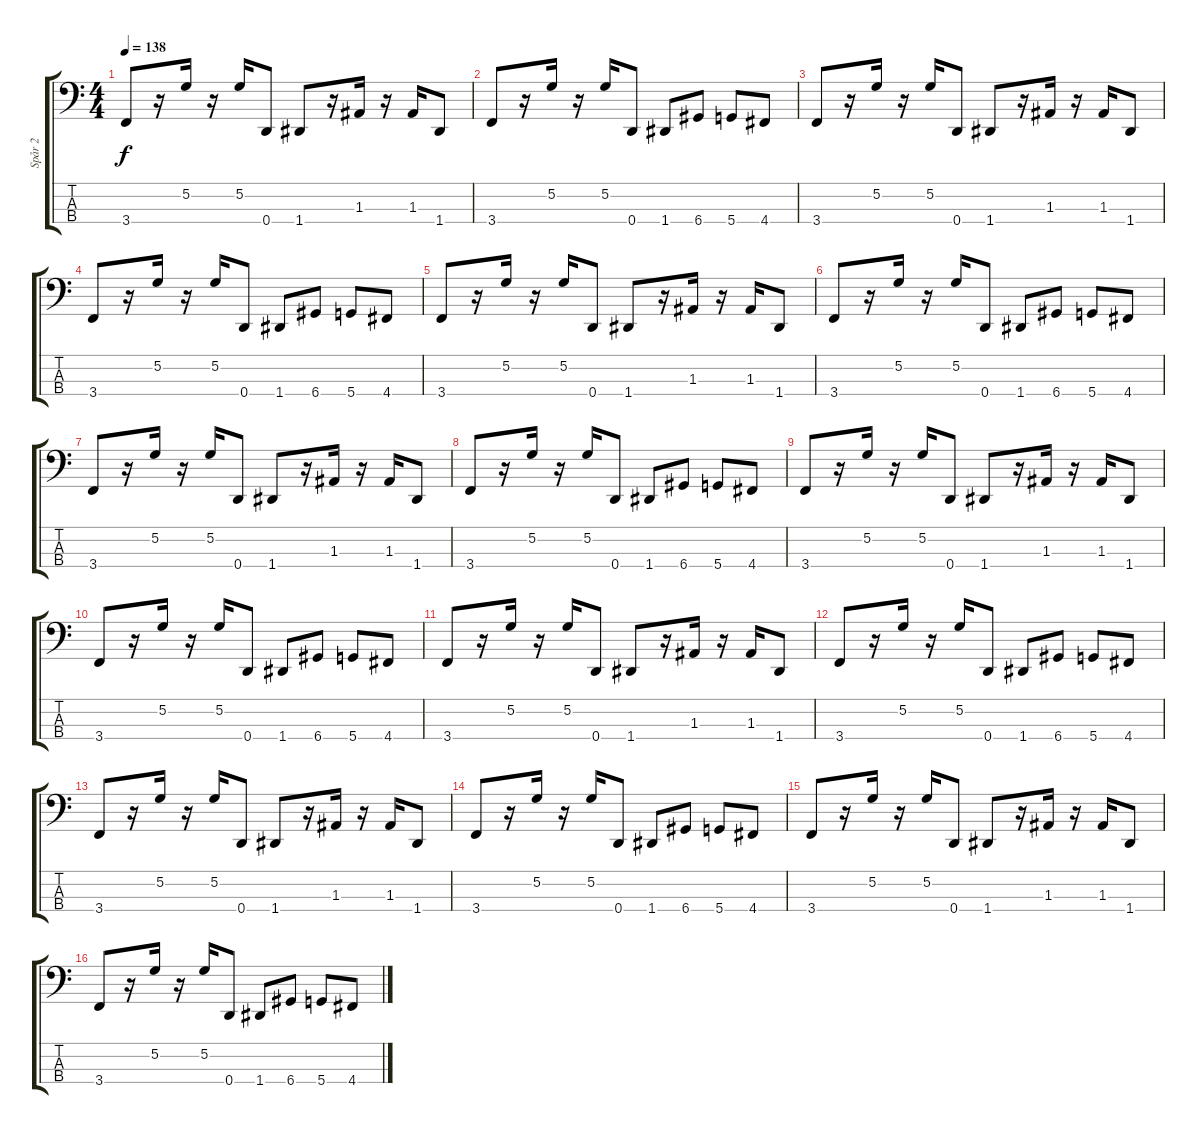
\track ("Spår 2" "Spår 2") {instrument slapbass1}
\staff {score tabs}
\tuning (G2 D2 A1 D1) {hide}
\ts (4 4)
\tempo 138
\clef f4
\ks c
3.4.8{dy f instrument slapbass1} r.16 5.2.16 r.16 5.2.16 0.4.8 1.4.8 r.16 1.3.16 r.16 1.3.16 1.4.8 |
3.4.8 r.16 5.2.16 r.16 5.2.16 0.4.8 1.4.8 6.4.8 5.4.8 4.4.8 |
3.4.8 r.16 5.2.16 r.16 5.2.16 0.4.8 1.4.8 r.16 1.3.16 r.16 1.3.16 1.4.8 |
3.4.8 r.16 5.2.16 r.16 5.2.16 0.4.8 1.4.8 6.4.8 5.4.8 4.4.8 |
3.4.8 r.16 5.2.16 r.16 5.2.16 0.4.8 1.4.8 r.16 1.3.16 r.16 1.3.16 1.4.8 |
3.4.8 r.16 5.2.16 r.16 5.2.16 0.4.8 1.4.8 6.4.8 5.4.8 4.4.8 |
3.4.8 r.16 5.2.16 r.16 5.2.16 0.4.8 1.4.8 r.16 1.3.16 r.16 1.3.16 1.4.8 |
3.4.8 r.16 5.2.16 r.16 5.2.16 0.4.8 1.4.8 6.4.8 5.4.8 4.4.8 |
3.4.8 r.16 5.2.16 r.16 5.2.16 0.4.8 1.4.8 r.16 1.3.16 r.16 1.3.16 1.4.8 |
3.4.8 r.16 5.2.16 r.16 5.2.16 0.4.8 1.4.8 6.4.8 5.4.8 4.4.8 |
3.4.8 r.16 5.2.16 r.16 5.2.16 0.4.8 1.4.8 r.16 1.3.16 r.16 1.3.16 1.4.8 |
3.4.8 r.16 5.2.16 r.16 5.2.16 0.4.8 1.4.8 6.4.8 5.4.8 4.4.8 |
3.4.8 r.16 5.2.16 r.16 5.2.16 0.4.8 1.4.8 r.16 1.3.16 r.16 1.3.16 1.4.8 |
3.4.8 r.16 5.2.16 r.16 5.2.16 0.4.8 1.4.8 6.4.8 5.4.8 4.4.8 |
3.4.8 r.16 5.2.16 r.16 5.2.16 0.4.8 1.4.8 r.16 1.3.16 r.16 1.3.16 1.4.8 |
3.4.8 r.16 5.2.16 r.16 5.2.16 0.4.8 1.4.8 6.4.8 5.4.8 4.4.8
